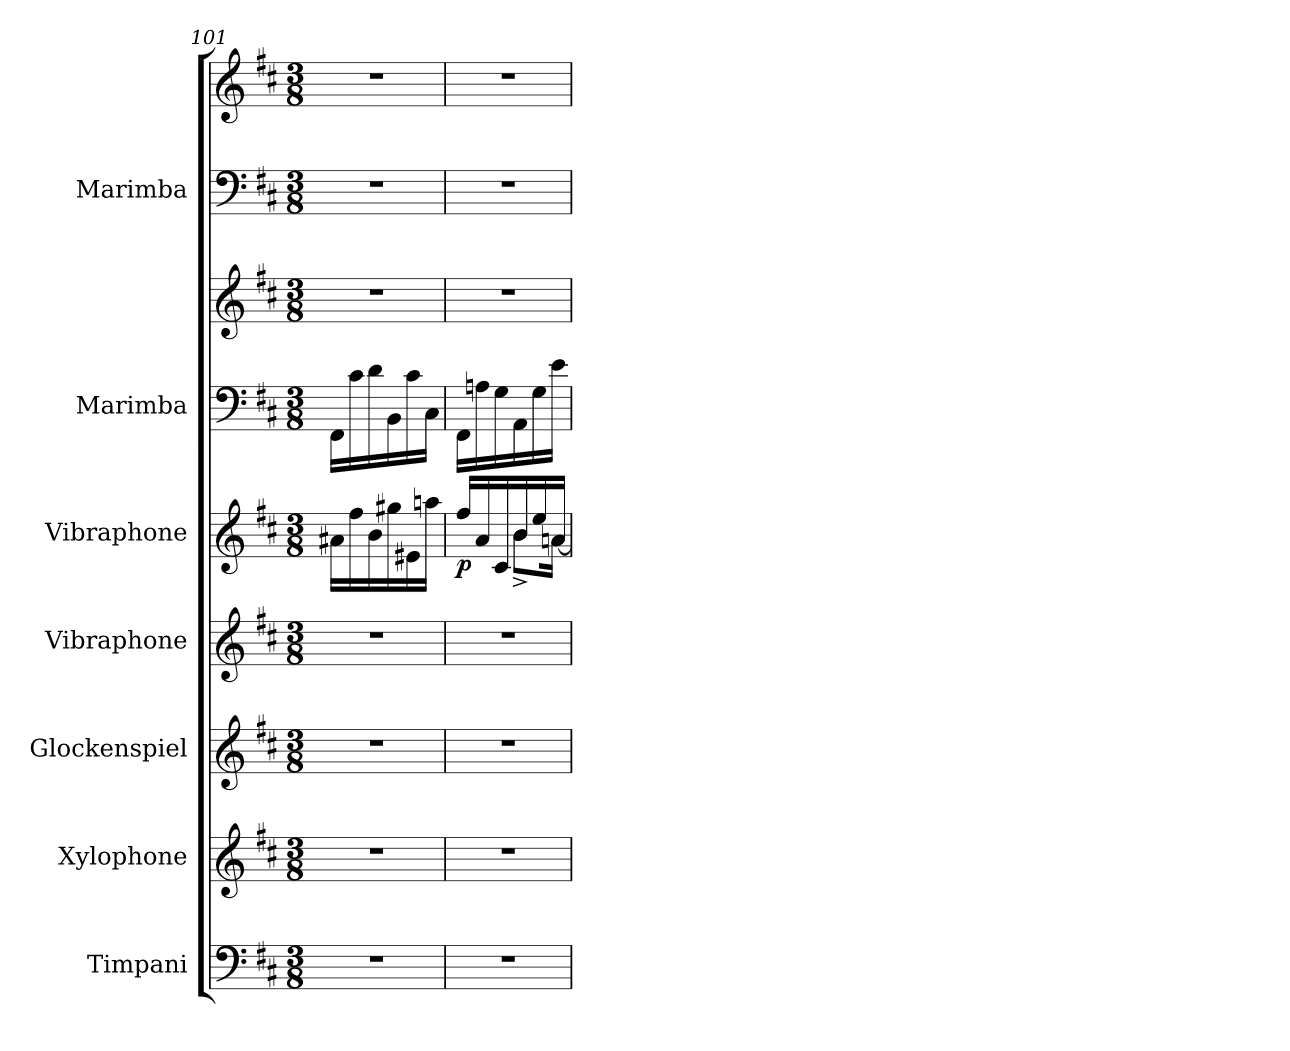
**kern	**kern	**kern	**kern	**kern	**dynam	**kern	**kern	**kern	**kern
*part7	*part6	*part5	*part4	*part3	*part3	*part2	*part2	*part1	*part1
*staff9	*staff8	*staff7	*staff6	*staff5	*staff5	*staff4	*staff3	*staff2	*staff1
*I"Timpani	*I"Xylophone	*I"Glockenspiel	*I"Vibraphone	*I"Vibraphone	*	*I"Marimba	*	*I"Marimba	*
*I'Timp.	*I'Xyl.	*I'Glk.	*I'Vib.	*I'Vib.	*	*I'Mrm.	*	*I'Mrm.	*
*clefF4	*clefG2	*clefG2	*clefG2	*clefG2	*	*clefF4	*clefG2	*clefF4	*clefG2
*	*ITrd-7c-12	*ITrd-14c-24	*	*	*	*	*	*	*
*k[f#c#]	*k[f#c#]	*k[f#c#]	*k[f#c#]	*k[f#c#]	*	*k[f#c#]	*k[f#c#]	*k[f#c#]	*k[f#c#]
*M3/8	*M3/8	*M3/8	*M3/8	*M3/8	*	*M3/8	*M3/8	*M3/8	*M3/8
=101	=101	=101	=101	=101	=101	=101	=101	=101	=101
4.r	4.r	4.r	4.r	16a#X\LL	.	16FF#\LL	4.r	4.r	4.r
.	.	.	.	16ff#\	.	16c#\	.	.	.
.	.	.	.	16b\	.	16d\	.	.	.
.	.	.	.	16gg#X\	.	16BB\	.	.	.
.	.	.	.	16e#X\	.	16c#\	.	.	.
.	.	.	.	16aan\JJ	.	16C#\JJ	.	.	.
=102	=102	=102	=102	=102	=102	=102	=102	=102	=102
*	*	*	*	*^	*	*	*	*	*
!	!	!	!	!	!	!LO:DY:b	!	!	!	!
4.r	4.r	4.r	4.r	16ff#/LL	8.ryy	p	16FF#\LL	4.r	4.r	4.r
.	.	.	.	16a/	.	.	16An\	.	.	.
.	.	.	.	16c#/	.	.	16G\	.	.	.
.	.	.	.	16b/	8b^\L	.	16AA\	.	.	.
.	.	.	.	16ee/	.	.	16G\	.	.	.
.	.	.	.	16an/JJ	[16a\Jk	.	16e\JJ	.	.	.
*	*	*	*	*v	*v	*	*	*	*	*
=	=	=	=	=	=	=	=	=	=
*-	*-	*-	*-	*-	*-	*-	*-	*-	*-
